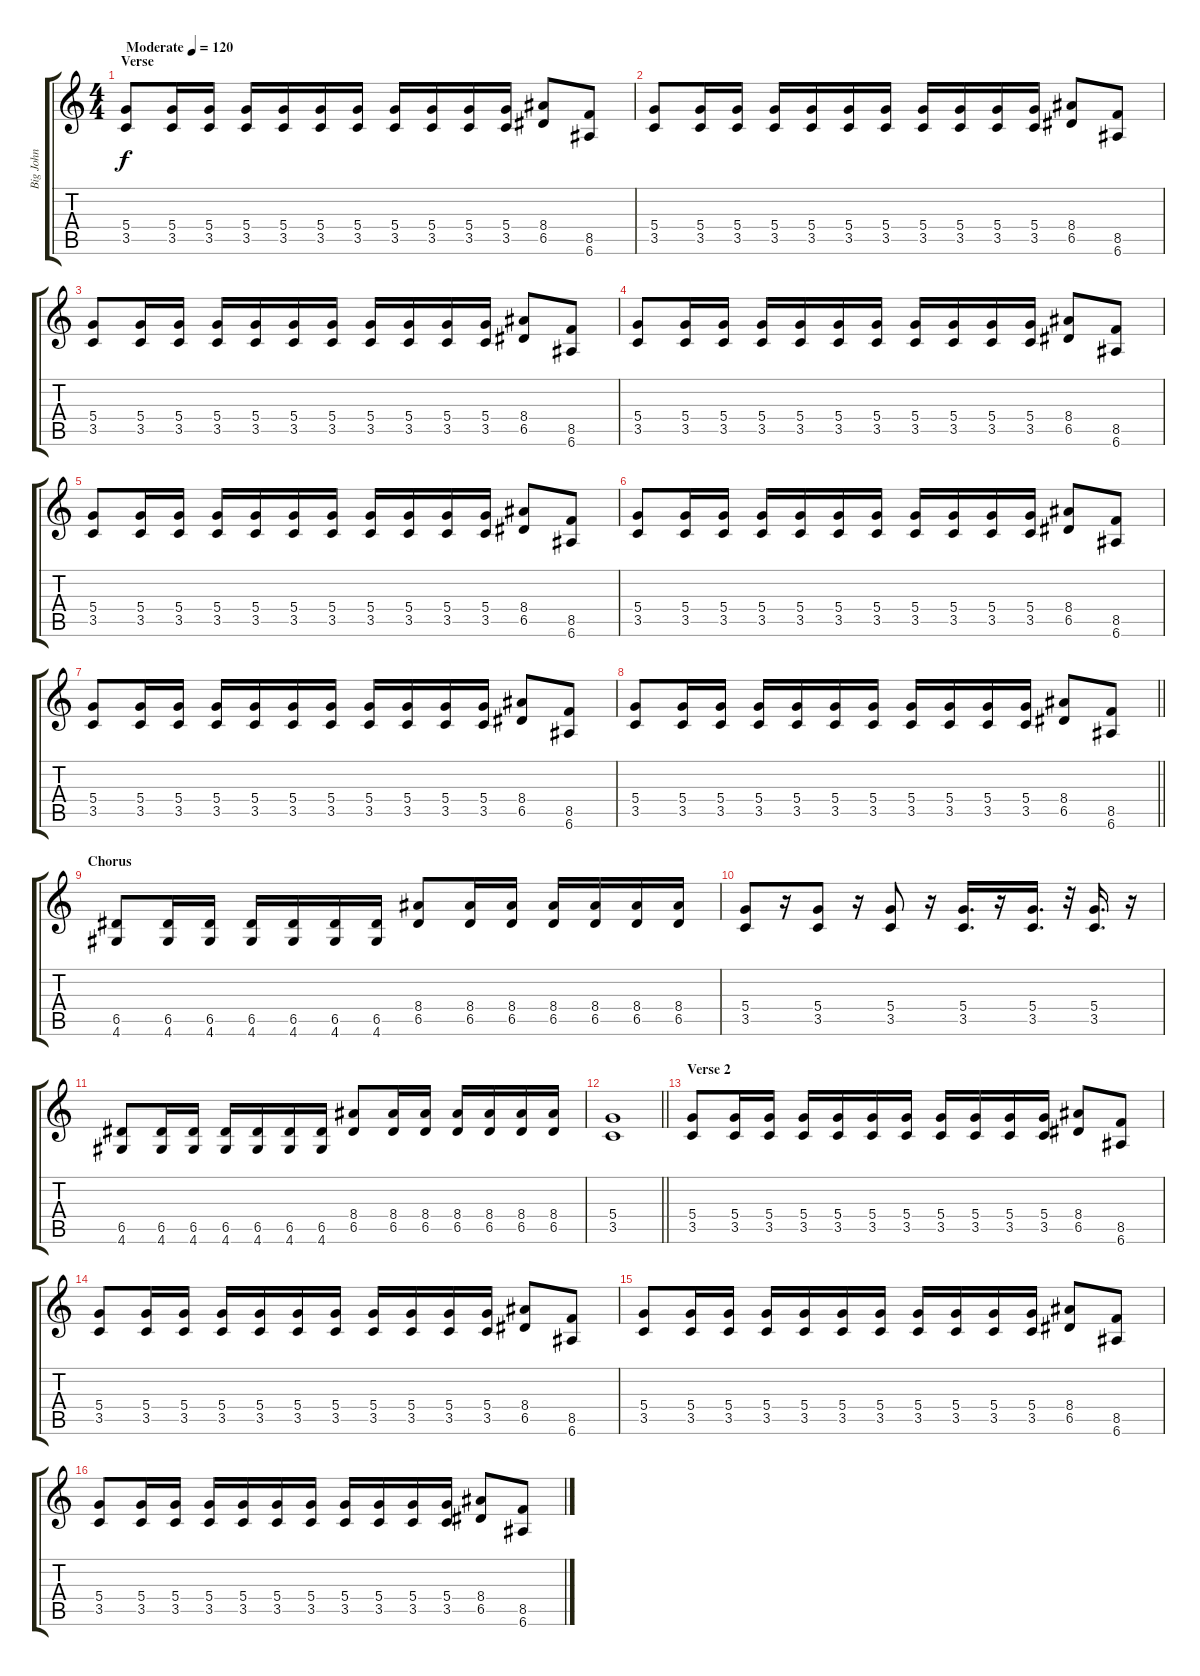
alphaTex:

\track ("Big John " "Big John ") {instrument distortionguitar}
\staff {score tabs}
\tuning (E4 B3 G3 D3 A2 E2) {hide}
\ts (4 4)
\section ("" "Verse")
\tempo (120 "Moderate")
\clef g2
\ks c
(5.4 3.5).8{dy f instrument distortionguitar} (5.4 3.5).16 (5.4 3.5).16 (5.4 3.5).16 (5.4 3.5).16 (5.4 3.5).16 (5.4 3.5).16 (5.4 3.5).16 (5.4 3.5).16 (5.4 3.5).16 (5.4 3.5).16 (8.4 6.5).8 (8.5 6.6).8 |
(5.4 3.5).8 (5.4 3.5).16 (5.4 3.5).16 (5.4 3.5).16 (5.4 3.5).16 (5.4 3.5).16 (5.4 3.5).16 (5.4 3.5).16 (5.4 3.5).16 (5.4 3.5).16 (5.4 3.5).16 (8.4 6.5).8 (8.5 6.6).8 |
(5.4 3.5).8 (5.4 3.5).16 (5.4 3.5).16 (5.4 3.5).16 (5.4 3.5).16 (5.4 3.5).16 (5.4 3.5).16 (5.4 3.5).16 (5.4 3.5).16 (5.4 3.5).16 (5.4 3.5).16 (8.4 6.5).8 (8.5 6.6).8 |
(5.4 3.5).8 (5.4 3.5).16 (5.4 3.5).16 (5.4 3.5).16 (5.4 3.5).16 (5.4 3.5).16 (5.4 3.5).16 (5.4 3.5).16 (5.4 3.5).16 (5.4 3.5).16 (5.4 3.5).16 (8.4 6.5).8 (8.5 6.6).8 |
(5.4 3.5).8 (5.4 3.5).16 (5.4 3.5).16 (5.4 3.5).16 (5.4 3.5).16 (5.4 3.5).16 (5.4 3.5).16 (5.4 3.5).16 (5.4 3.5).16 (5.4 3.5).16 (5.4 3.5).16 (8.4 6.5).8 (8.5 6.6).8 |
(5.4 3.5).8 (5.4 3.5).16 (5.4 3.5).16 (5.4 3.5).16 (5.4 3.5).16 (5.4 3.5).16 (5.4 3.5).16 (5.4 3.5).16 (5.4 3.5).16 (5.4 3.5).16 (5.4 3.5).16 (8.4 6.5).8 (8.5 6.6).8 |
(5.4 3.5).8 (5.4 3.5).16 (5.4 3.5).16 (5.4 3.5).16 (5.4 3.5).16 (5.4 3.5).16 (5.4 3.5).16 (5.4 3.5).16 (5.4 3.5).16 (5.4 3.5).16 (5.4 3.5).16 (8.4 6.5).8 (8.5 6.6).8 |
\barLineRight lightlight
(5.4 3.5).8 (5.4 3.5).16 (5.4 3.5).16 (5.4 3.5).16 (5.4 3.5).16 (5.4 3.5).16 (5.4 3.5).16 (5.4 3.5).16 (5.4 3.5).16 (5.4 3.5).16 (5.4 3.5).16 (8.4 6.5).8 (8.5 6.6).8 |
\section ("" "Chorus")
(6.5 4.6).8 (6.5 4.6).16 (6.5 4.6).16 (6.5 4.6).16 (6.5 4.6).16 (6.5 4.6).16 (6.5 4.6).16 (8.4 6.5).8 (8.4 6.5).16 (8.4 6.5).16 (8.4 6.5).16 (8.4 6.5).16 (8.4 6.5).16 (8.4 6.5).16 |
(5.4 3.5).8 r.16 (5.4 3.5).8 r.16 (5.4 3.5).8 r.16 (5.4 3.5).16{d} r.16 (5.4 3.5).16{d} r.32 (5.4 3.5).16{d} r.16 |
(6.5 4.6).8 (6.5 4.6).16 (6.5 4.6).16 (6.5 4.6).16 (6.5 4.6).16 (6.5 4.6).16 (6.5 4.6).16 (8.4 6.5).8 (8.4 6.5).16 (8.4 6.5).16 (8.4 6.5).16 (8.4 6.5).16 (8.4 6.5).16 (8.4 6.5).16 |
\barLineRight lightlight
(5.4 3.5).1 |
\section ("" "Verse 2")
(5.4 3.5).8 (5.4 3.5).16 (5.4 3.5).16 (5.4 3.5).16 (5.4 3.5).16 (5.4 3.5).16 (5.4 3.5).16 (5.4 3.5).16 (5.4 3.5).16 (5.4 3.5).16 (5.4 3.5).16 (8.4 6.5).8 (8.5 6.6).8 |
(5.4 3.5).8 (5.4 3.5).16 (5.4 3.5).16 (5.4 3.5).16 (5.4 3.5).16 (5.4 3.5).16 (5.4 3.5).16 (5.4 3.5).16 (5.4 3.5).16 (5.4 3.5).16 (5.4 3.5).16 (8.4 6.5).8 (8.5 6.6).8 |
(5.4 3.5).8 (5.4 3.5).16 (5.4 3.5).16 (5.4 3.5).16 (5.4 3.5).16 (5.4 3.5).16 (5.4 3.5).16 (5.4 3.5).16 (5.4 3.5).16 (5.4 3.5).16 (5.4 3.5).16 (8.4 6.5).8 (8.5 6.6).8 |
(5.4 3.5).8 (5.4 3.5).16 (5.4 3.5).16 (5.4 3.5).16 (5.4 3.5).16 (5.4 3.5).16 (5.4 3.5).16 (5.4 3.5).16 (5.4 3.5).16 (5.4 3.5).16 (5.4 3.5).16 (8.4 6.5).8 (8.5 6.6).8
